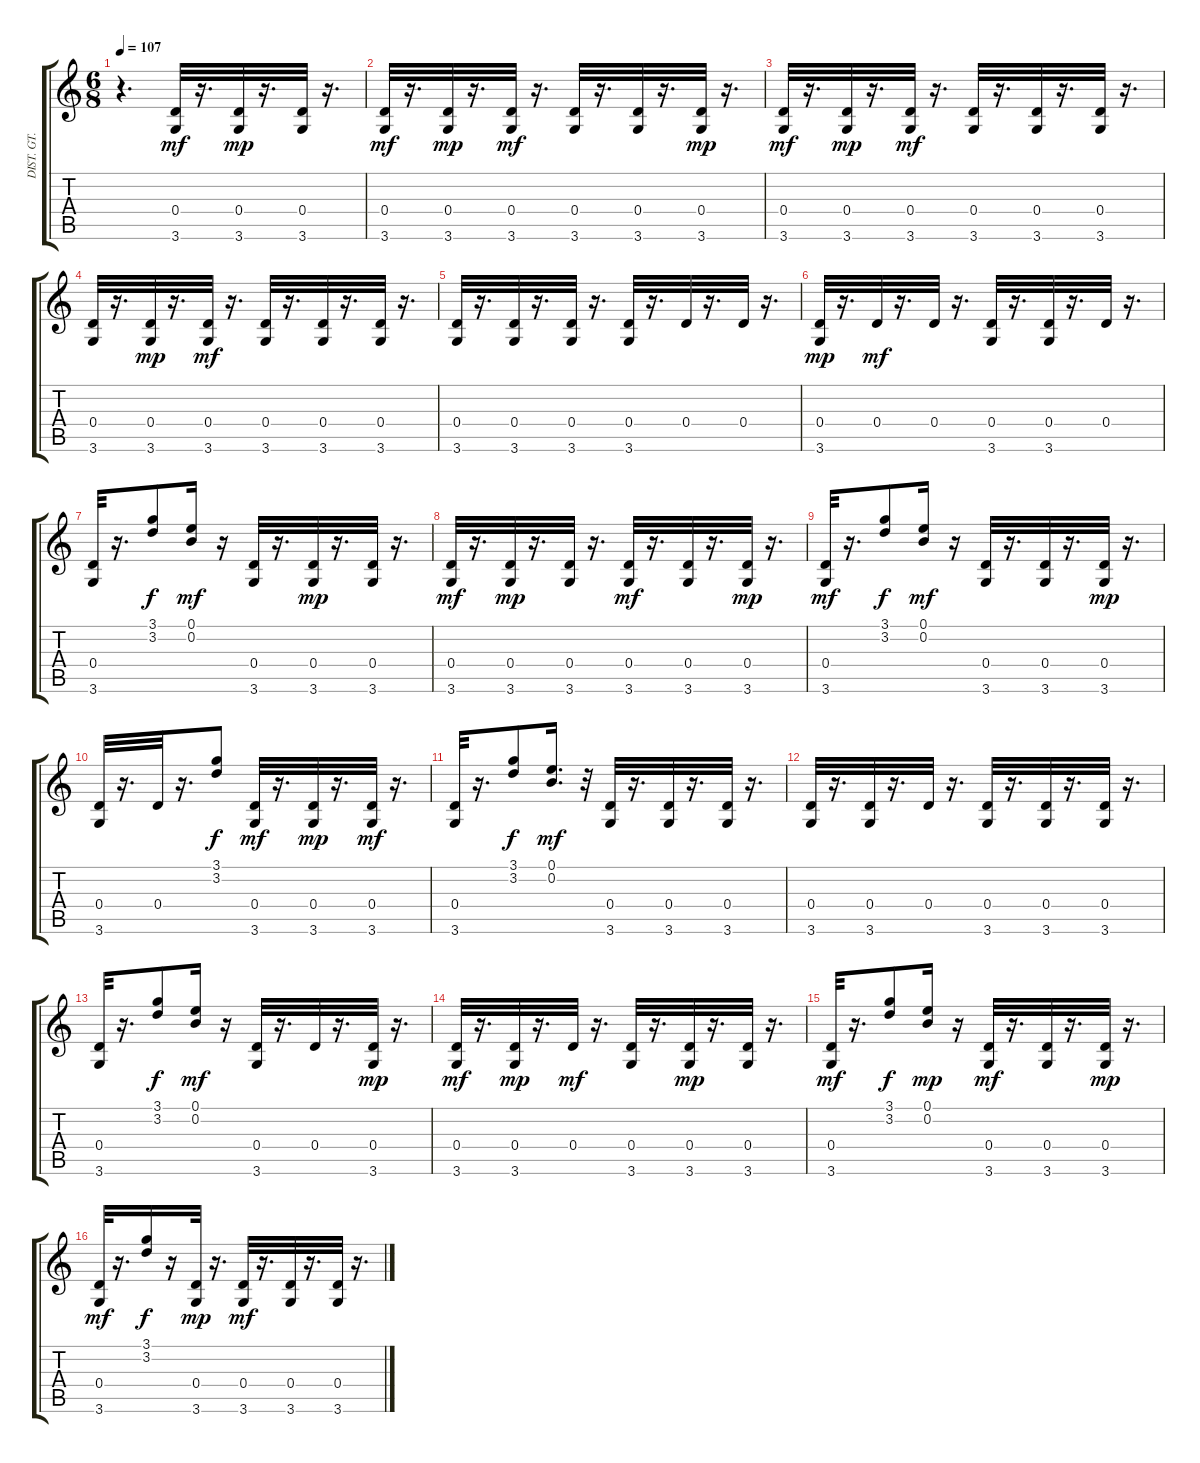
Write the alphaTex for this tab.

\track ("DIST. GT." "DIST. GT.") {instrument distortionguitar}
\staff {score tabs}
\tuning (E4 B3 G3 D3 A2 E2) {hide}
\ts (6 8)
\tempo 107
\clef g2
\ks c
r.4{d dy f} (0.4 3.6).32{dy mf} r.16{d} (0.4 3.6).32{dy mp} r.16{d} (0.4 3.6).32 r.16{d} |
(0.4 3.6).32{dy mf} r.16{d} (0.4 3.6).32{dy mp} r.16{d} (0.4 3.6).32{dy mf} r.16{d} (0.4 3.6).32 r.16{d} (0.4 3.6).32 r.16{d} (0.4 3.6).32{dy mp} r.16{d} |
(0.4 3.6).32{dy mf} r.16{d} (0.4 3.6).32{dy mp} r.16{d} (0.4 3.6).32{dy mf} r.16{d} (0.4 3.6).32 r.16{d} (0.4 3.6).32 r.16{d} (0.4 3.6).32 r.16{d} |
(0.4 3.6).32 r.16{d} (0.4 3.6).32{dy mp} r.16{d} (0.4 3.6).32{dy mf} r.16{d} (0.4 3.6).32 r.16{d} (0.4 3.6).32 r.16{d} (0.4 3.6).32 r.16{d} |
(0.4 3.6).32 r.16{d} (0.4 3.6).32 r.16{d} (0.4 3.6).32 r.16{d} (0.4 3.6).32 r.16{d} 0.4.32 r.16{d} 0.4.32 r.16{d} |
(0.4 3.6).32{dy mp} r.16{d} 0.4.32{dy mf} r.16{d} 0.4.32 r.16{d} (0.4 3.6).32 r.16{d} (0.4 3.6).32 r.16{d} 0.4.32 r.16{d} |
(0.4 3.6).32 r.16{d} (3.1 3.2).8{dy f} (0.1 0.2).16{dy mf} r.16 (0.4 3.6).32 r.16{d} (0.4 3.6).32{dy mp} r.16{d} (0.4 3.6).32 r.16{d} |
(0.4 3.6).32{dy mf} r.16{d} (0.4 3.6).32{dy mp} r.16{d} (0.4 3.6).32 r.16{d} (0.4 3.6).32{dy mf} r.16{d} (0.4 3.6).32 r.16{d} (0.4 3.6).32{dy mp} r.16{d} |
(0.4 3.6).32{dy mf} r.16{d} (3.1 3.2).8{dy f} (0.1 0.2).16{dy mf} r.16 (0.4 3.6).32 r.16{d} (0.4 3.6).32 r.16{d} (0.4 3.6).32{dy mp} r.16{d} |
(0.4 3.6).32 r.16{d} 0.4.32 r.16{d} (3.1 3.2).8{dy f} (0.4 3.6).32{dy mf} r.16{d} (0.4 3.6).32{dy mp} r.16{d} (0.4 3.6).32{dy mf} r.16{d} |
(0.4 3.6).32 r.16{d} (3.1 3.2).8{dy f} (0.1 0.2).16{d dy mf} r.32 (0.4 3.6).32 r.16{d} (0.4 3.6).32 r.16{d} (0.4 3.6).32 r.16{d} |
(0.4 3.6).32 r.16{d} (0.4 3.6).32 r.16{d} 0.4.32 r.16{d} (0.4 3.6).32 r.16{d} (0.4 3.6).32 r.16{d} (0.4 3.6).32 r.16{d} |
(0.4 3.6).32 r.16{d} (3.1 3.2).8{dy f} (0.1 0.2).16{dy mf} r.16 (0.4 3.6).32 r.16{d} 0.4.32 r.16{d} (0.4 3.6).32{dy mp} r.16{d} |
(0.4 3.6).32{dy mf} r.16{d} (0.4 3.6).32{dy mp} r.16{d} 0.4.32{dy mf} r.16{d} (0.4 3.6).32 r.16{d} (0.4 3.6).32{dy mp} r.16{d} (0.4 3.6).32 r.16{d} |
(0.4 3.6).32{dy mf} r.16{d} (3.1 3.2).8{dy f} (0.1 0.2).16{dy mp} r.16 (0.4 3.6).32{dy mf} r.16{d} (0.4 3.6).32 r.16{d} (0.4 3.6).32{dy mp} r.16{d} |
(0.4 3.6).32{dy mf} r.16{d} (3.1 3.2).16{dy f} r.16 (0.4 3.6).32{dy mp} r.16{d} (0.4 3.6).32{dy mf} r.16{d} (0.4 3.6).32 r.16{d} (0.4 3.6).32 r.16{d}
